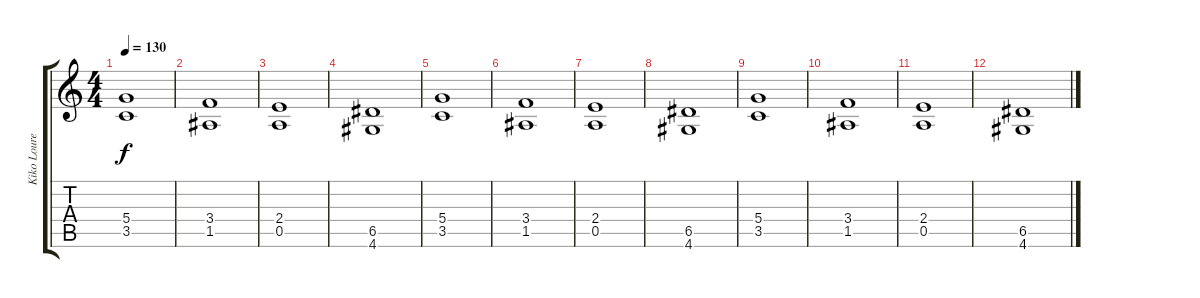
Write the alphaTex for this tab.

\track ("Kiko Loureiro" "Kiko Loure") {instrument overdrivenguitar}
\staff {score tabs}
\tuning (E4 B3 G3 D3 A2 E2) {hide}
\ts (4 4)
\tempo 130
\clef g2
\ks c
(5.4 3.5).1{dy f} |
(3.4 1.5).1 |
(2.4 0.5).1 |
(6.5 4.6).1 |
(5.4 3.5).1 |
(3.4 1.5).1 |
(2.4 0.5).1 |
(6.5 4.6).1 |
(5.4 3.5).1 |
(3.4 1.5).1 |
(2.4 0.5).1 |
(6.5 4.6).1
